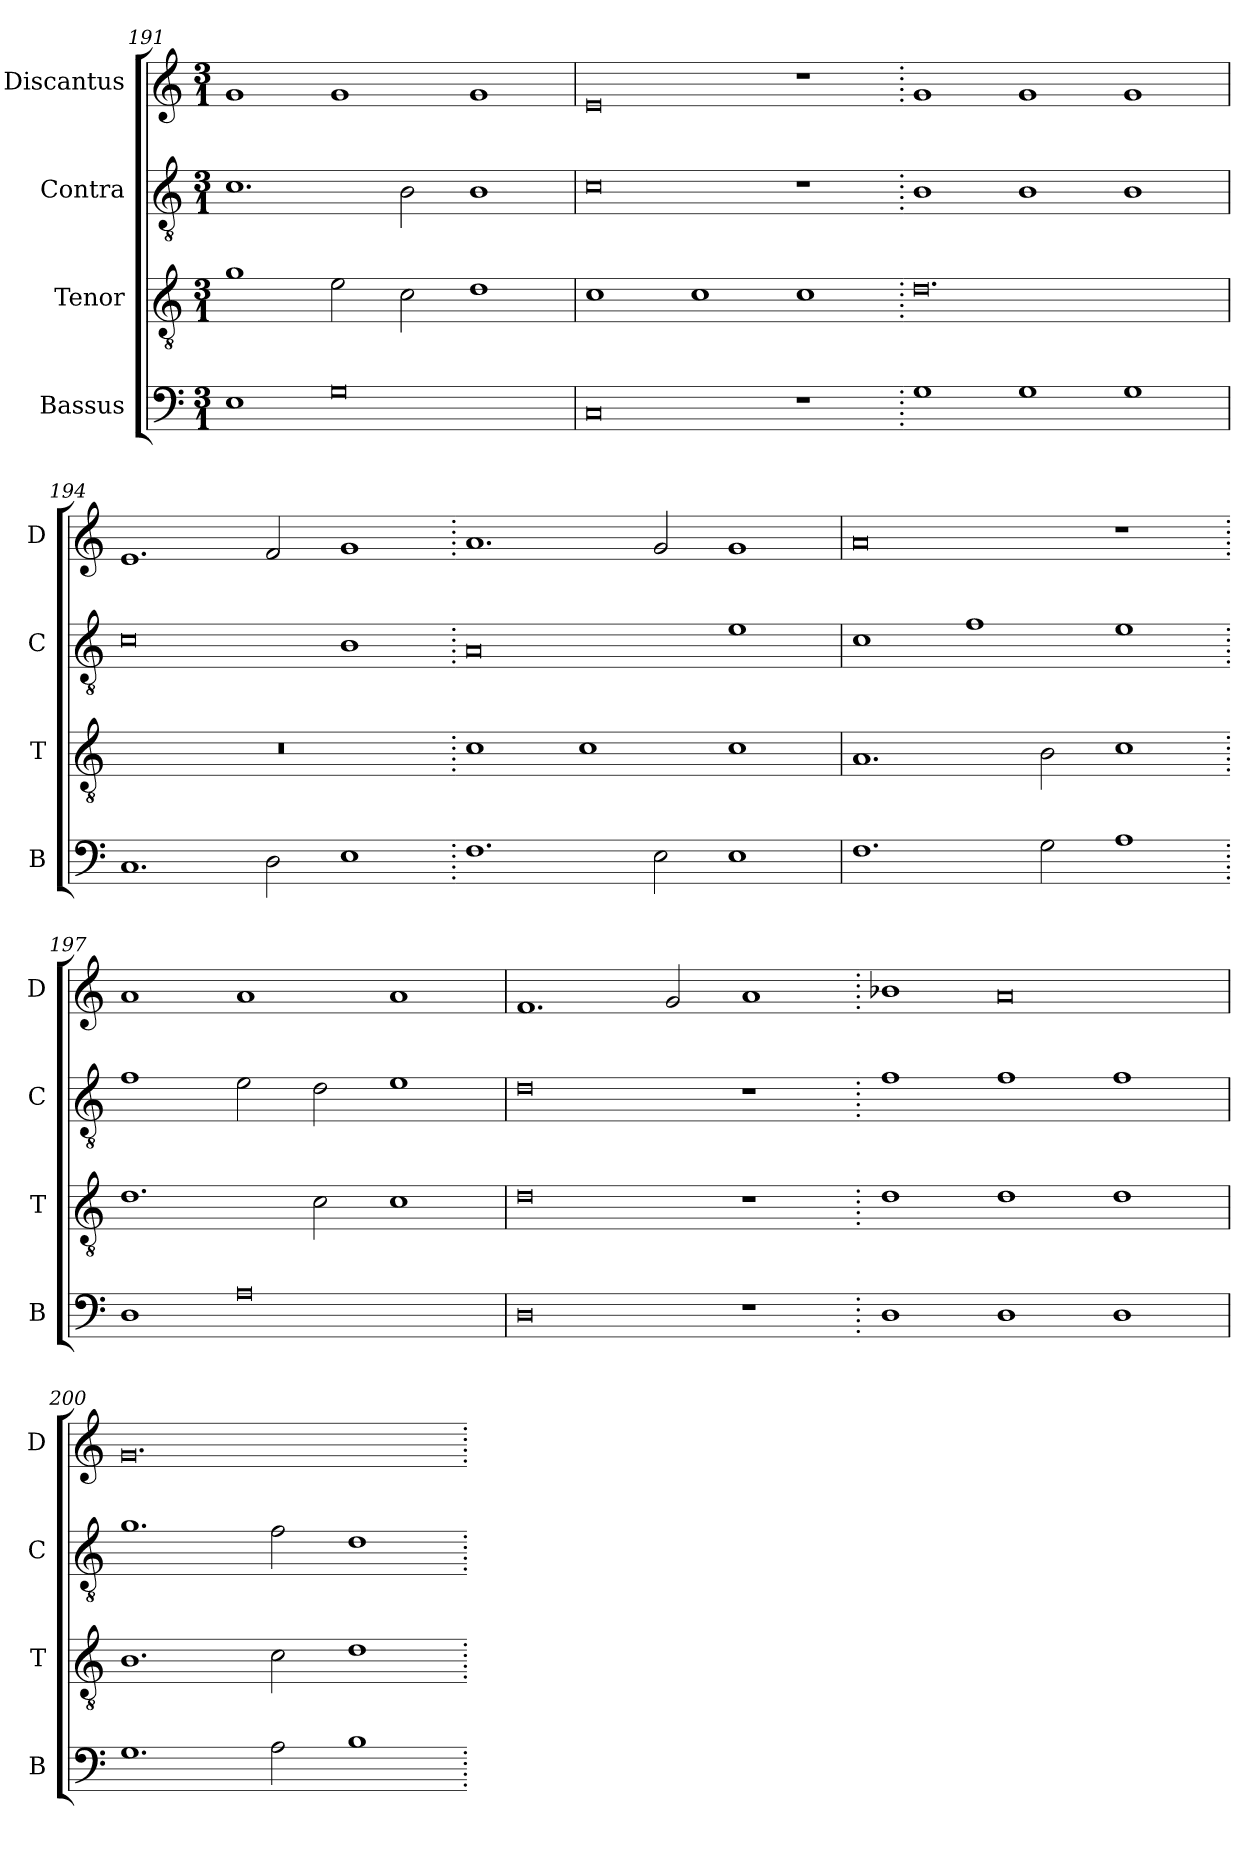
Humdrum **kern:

**kern	**kern	**kern	**kern
*part4	*part3	*part2	*part1
*staff4	*staff3	*staff2	*staff1
*I"Bassus	*I"Tenor	*I"Contra	*I"Discantus
*I'B	*I'T	*I'C	*I'D
*clefF4	*clefGv2	*clefGv2	*clefG2
*k[]	*k[]	*k[]	*k[]
*M3/1	*M3/1	*M3/1	*M3/1
=191	=191	=191	=191
1E	1g	1.c	1g
0G	2e\	.	1g
.	2c\	2B\	.
.	1d	1B	1g
=192	=192	=192	=192
0C	1c	0c	0e
.	1c	.	.
1r	1c	1r	1r
=193.	=193.	=193.	=193.
1G	0.d	1B	1g
1G	.	1B	1g
1G	.	1B	1g
=194	=194	=194	=194
1.C	0.r	0c	1.e
2D\	.	.	2f/
1E	.	1B	1g
=195.	=195.	=195.	=195.
1.F	1c	0A	1.a
.	1c	.	.
2E\	.	.	2g/
1E	1c	1e	1g
=196	=196	=196	=196
1.F	1.A	1c	0a
.	.	1f	.
2G\	2B\	.	.
1A	1c	1e	1r
=197.	=197.	=197.	=197.
1D	1.d	1f	1a
0A	.	2e\	1a
.	2c\	2d\	.
.	1c	1e	1a
=198	=198	=198	=198
0D	0d	0d	1.f
.	.	.	2g/
1r	1r	1r	1a
=199.	=199.	=199.	=199.
1D	1d	1f	1b-X
1D	1d	1f	0a
1D	1d	1f	.
=200	=200	=200	=200
1.G	1.B	1.g	0.g
2A\	2c\	2f\	.
1B	1d	1d	.
=.	=.	=.	=.
*-	*-	*-	*-
